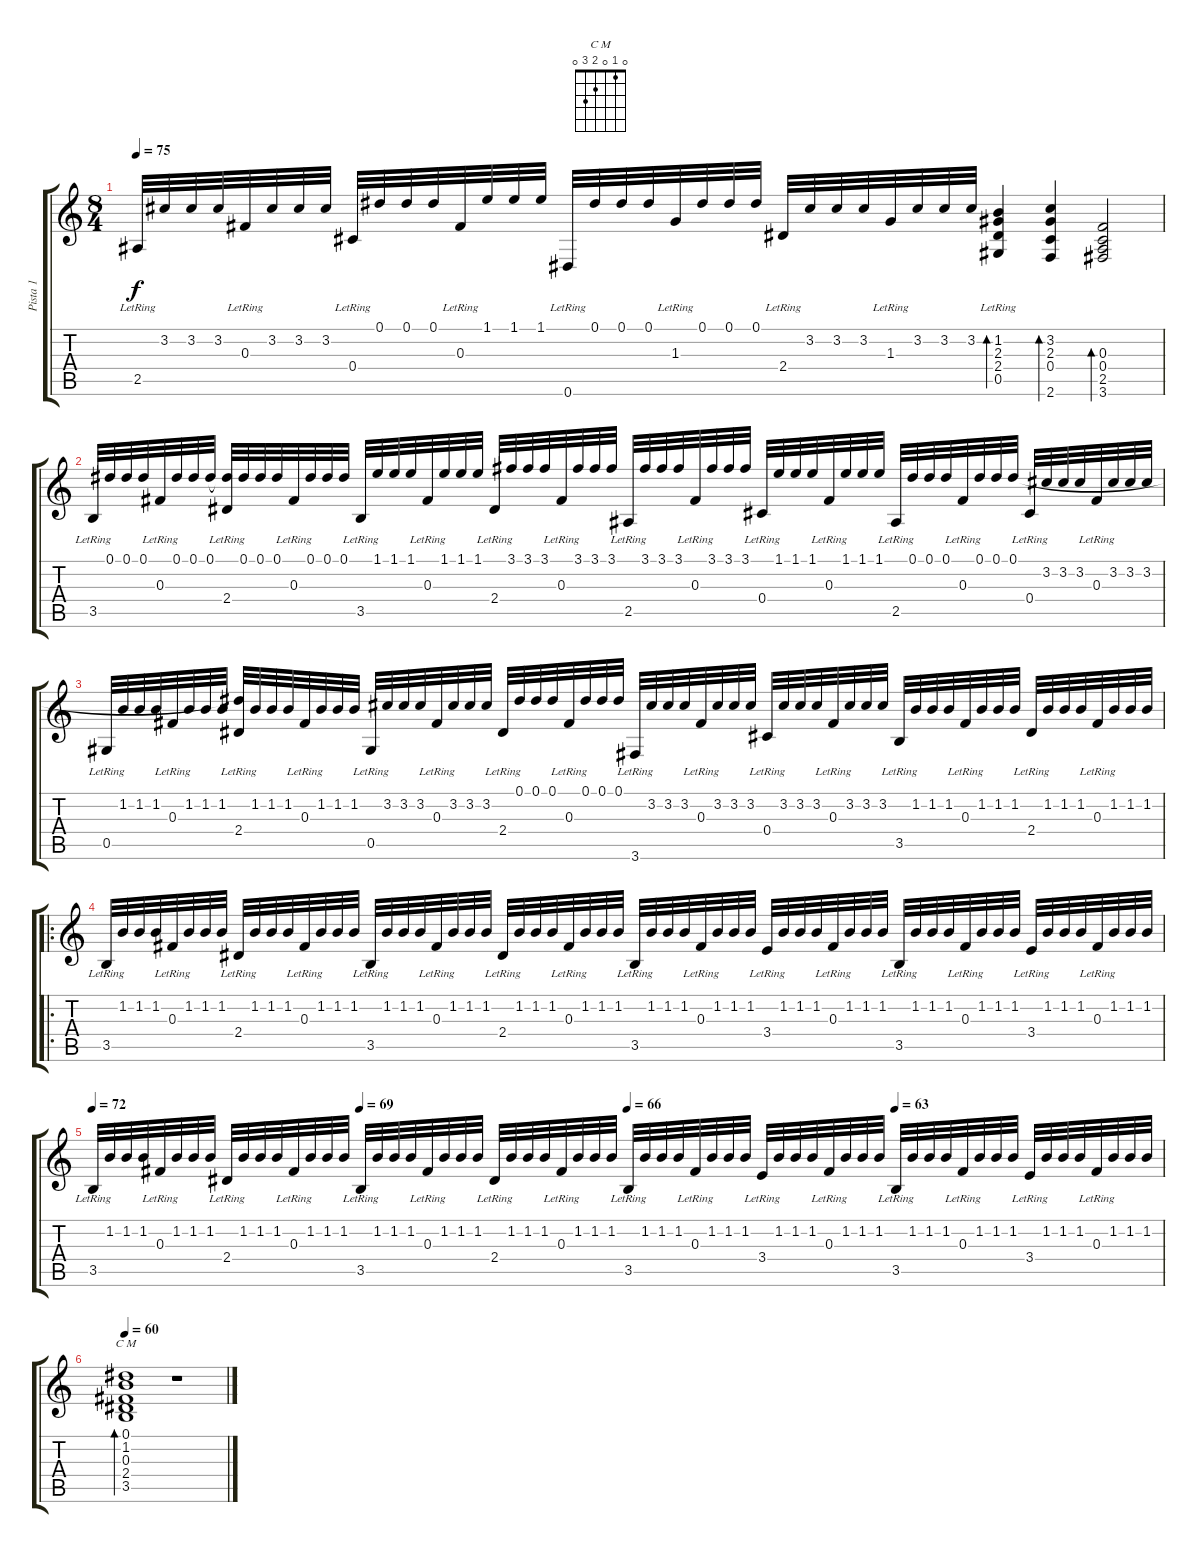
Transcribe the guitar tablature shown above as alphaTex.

\track ("Pista 1" "Pista 1") {instrument acousticguitarnylon}
\staff {score tabs}
\tuning (Eb4 Bb3 Gb3 Db3 Ab2 Eb2) {hide}
\chord ("C M" 0 1 0 2 3 0)
\ts (8 4)
\tempo 75
\clef g2
\ks c
2.5{lr}.32{dy f} 3.2.32 3.2.32 3.2.32 0.3{lr}.32 3.2.32 3.2.32 3.2.32 0.4{lr}.32 0.1.32 0.1.32 0.1.32 0.3{lr}.32 1.1.32 1.1.32 1.1.32 0.6{lr}.32 0.1.32 0.1.32 0.1.32 1.3{lr}.32 0.1.32 0.1.32 0.1.32 2.4{lr}.32 3.2.32 3.2.32 3.2.32 1.3{lr}.32 3.2.32 3.2.32 3.2.32 (1.2 2.3 2.4 0.5{lr}).4{bd 240} (3.2 2.3 0.4 2.6).4{bd 240} (0.3 0.4 2.5 3.6).2{bd 240} |
3.5{lr}.32 0.1.32 0.1.32 0.1.32 0.3{lr}.32 0.1.32 0.1.32 0.1.32 (0.1{t} 2.4{lr}).32 0.1.32 0.1.32 0.1.32 0.3{lr}.32 0.1.32 0.1.32 0.1.32 3.5{lr}.32 1.1.32 1.1.32 1.1.32 0.3{lr}.32 1.1.32 1.1.32 1.1.32 2.4{lr}.32 3.1.32 3.1.32 3.1.32 0.3{lr}.32 3.1.32 3.1.32 3.1.32 2.5{lr}.32 3.1.32 3.1.32 3.1.32 0.3{lr}.32 3.1.32 3.1.32 3.1.32 0.4{lr}.32 1.1.32 1.1.32 1.1.32 0.3{lr}.32 1.1.32 1.1.32 1.1.32 2.5{lr}.32 0.1.32 0.1.32 0.1.32 0.3{lr}.32 0.1.32 0.1.32 0.1.32 0.4{lr}.32 3.2.32 3.2.32 3.2.32 0.3{lr}.32 3.2.32 3.2.32 3.2.32 |
0.5{lr}.32 1.2.32 1.2.32 1.2.32 0.3{lr}.32 1.2.32 1.2.32 1.2.32 (0.1{t} 2.4{lr}).32 1.2.32 1.2.32 1.2.32 0.3{lr}.32 1.2.32 1.2.32 1.2.32 0.5{lr}.32 3.2.32 3.2.32 3.2.32 0.3{lr}.32 3.2.32 3.2.32 3.2.32 2.4{lr}.32 0.1.32 0.1.32 0.1.32 0.3{lr}.32 0.1.32 0.1.32 0.1.32 3.6{lr}.32 3.2.32 3.2.32 3.2.32 0.3{lr}.32 3.2.32 3.2.32 3.2.32 0.4{lr}.32 3.2.32 3.2.32 3.2.32 0.3{lr}.32 3.2.32 3.2.32 3.2.32 3.5{lr}.32 1.2.32 1.2.32 1.2.32 0.3{lr}.32 1.2.32 1.2.32 1.2.32 2.4{lr}.32 1.2.32 1.2.32 1.2.32 0.3{lr}.32 1.2.32 1.2.32 1.2.32 |
\ro
3.5{lr}.32 1.2.32 1.2.32 1.2.32 0.3{lr}.32 1.2.32 1.2.32 1.2.32 2.4{lr}.32 1.2.32 1.2.32 1.2.32 0.3{lr}.32 1.2.32 1.2.32 1.2.32 3.5{lr}.32 1.2.32 1.2.32 1.2.32 0.3{lr}.32 1.2.32 1.2.32 1.2.32 2.4{lr}.32 1.2.32 1.2.32 1.2.32 0.3{lr}.32 1.2.32 1.2.32 1.2.32 3.5{lr}.32 1.2.32 1.2.32 1.2.32 0.3{lr}.32 1.2.32 1.2.32 1.2.32 3.4{lr}.32 1.2.32 1.2.32 1.2.32 0.3{lr}.32 1.2.32 1.2.32 1.2.32 3.5{lr}.32 1.2.32 1.2.32 1.2.32 0.3{lr}.32 1.2.32 1.2.32 1.2.32 3.4{lr}.32 1.2.32 1.2.32 1.2.32 0.3{lr}.32 1.2.32 1.2.32 1.2.32 |
\tempo 72
\tempo (69 0.25)
\tempo (66 0.5)
\tempo (63 0.75)
3.5{lr}.32 1.2.32 1.2.32 1.2.32 0.3{lr}.32 1.2.32 1.2.32 1.2.32 2.4{lr}.32 1.2.32 1.2.32 1.2.32 0.3{lr}.32 1.2.32 1.2.32 1.2.32 3.5{lr}.32 1.2.32 1.2.32 1.2.32 0.3{lr}.32 1.2.32 1.2.32 1.2.32 2.4{lr}.32 1.2.32 1.2.32 1.2.32 0.3{lr}.32 1.2.32 1.2.32 1.2.32 3.5{lr}.32 1.2.32 1.2.32 1.2.32 0.3{lr}.32 1.2.32 1.2.32 1.2.32 3.4{lr}.32 1.2.32 1.2.32 1.2.32 0.3{lr}.32 1.2.32 1.2.32 1.2.32 3.5{lr}.32 1.2.32 1.2.32 1.2.32 0.3{lr}.32 1.2.32 1.2.32 1.2.32 3.4{lr}.32 1.2.32 1.2.32 1.2.32 0.3{lr}.32 1.2.32 1.2.32 1.2.32 |
\tempo 60
(0.1 1.2 0.3 2.4 3.5).1{bd 240 ch "C M"} r.1
